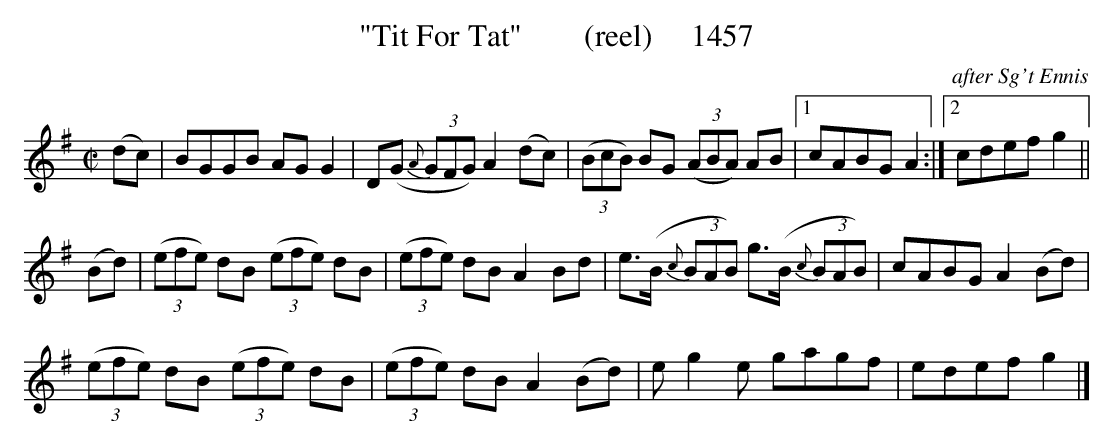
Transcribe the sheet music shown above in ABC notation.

X:1
T:"Tit For Tat"        (reel)     1457
C:after Sg't Ennis
BRENNAN July 2003 (HTTP://WWW.SOSYOURMOM.COM)
M:C|
L:1/8
K:G
(dc)|BGGB AG G2|D(G (3{A}GFG) A2(dc)|(3(BcB) BG (3(ABA) AB|[1cABG A2:|[2cdef g2||
(Bd)| (3(efe) dB (3(efe) dB| (3(efe) dB A2Bd|e3/2(B/2 (3{c}BAB) g3/2(B/2 (3{c}BAB)|cABG A2(Bd)|
(3(efe) dB (3(efe) dB|(3(efe) dB A2(Bd)|e g2e gagf|edef g2|]
